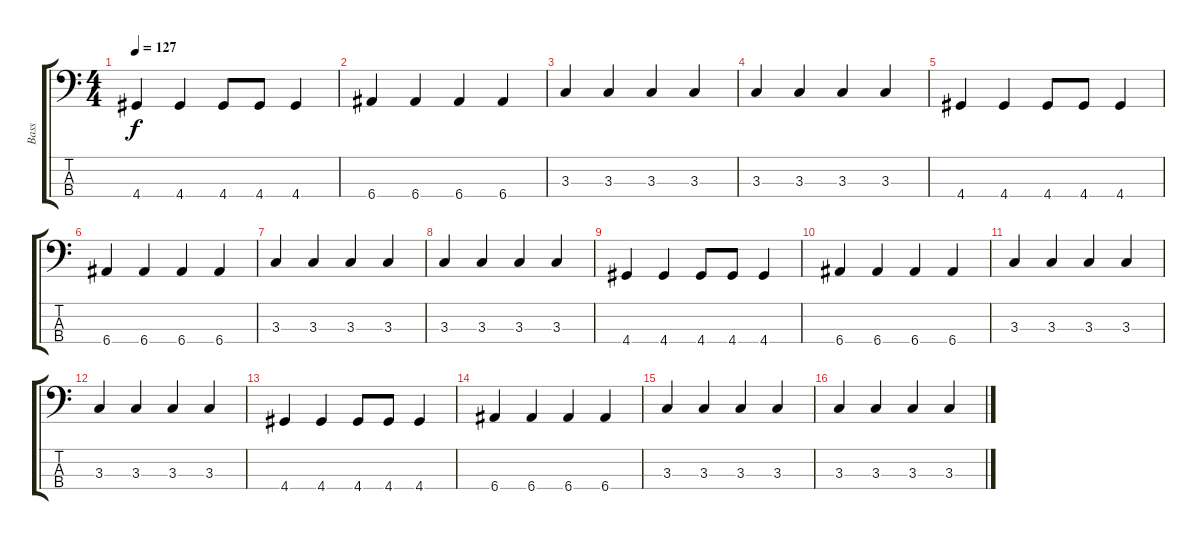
\track ("Bass" "Bass") {instrument electricbassfinger}
\staff {score tabs}
\tuning (G2 D2 A1 E1) {hide}
\ts (4 4)
\tempo 127
\clef f4
\ks c
4.4.4{dy f} 4.4.4 4.4.8 4.4.8 4.4.4 |
6.4.4 6.4.4 6.4.4 6.4.4 |
3.3.4 3.3.4 3.3.4 3.3.4 |
3.3.4 3.3.4 3.3.4 3.3.4 |
4.4.4 4.4.4 4.4.8 4.4.8 4.4.4 |
6.4.4 6.4.4 6.4.4 6.4.4 |
3.3.4 3.3.4 3.3.4 3.3.4 |
3.3.4 3.3.4 3.3.4 3.3.4 |
4.4.4 4.4.4 4.4.8 4.4.8 4.4.4 |
6.4.4 6.4.4 6.4.4 6.4.4 |
3.3.4{volume 12} 3.3.4 3.3.4 3.3.4 |
3.3.4{volume 10} 3.3.4 3.3.4 3.3.4 |
4.4.4{volume 8} 4.4.4 4.4.8 4.4.8 4.4.4 |
6.4.4{volume 7} 6.4.4 6.4.4 6.4.4 |
3.3.4{volume 5} 3.3.4 3.3.4 3.3.4 |
3.3.4{volume 3} 3.3.4 3.3.4 3.3.4
